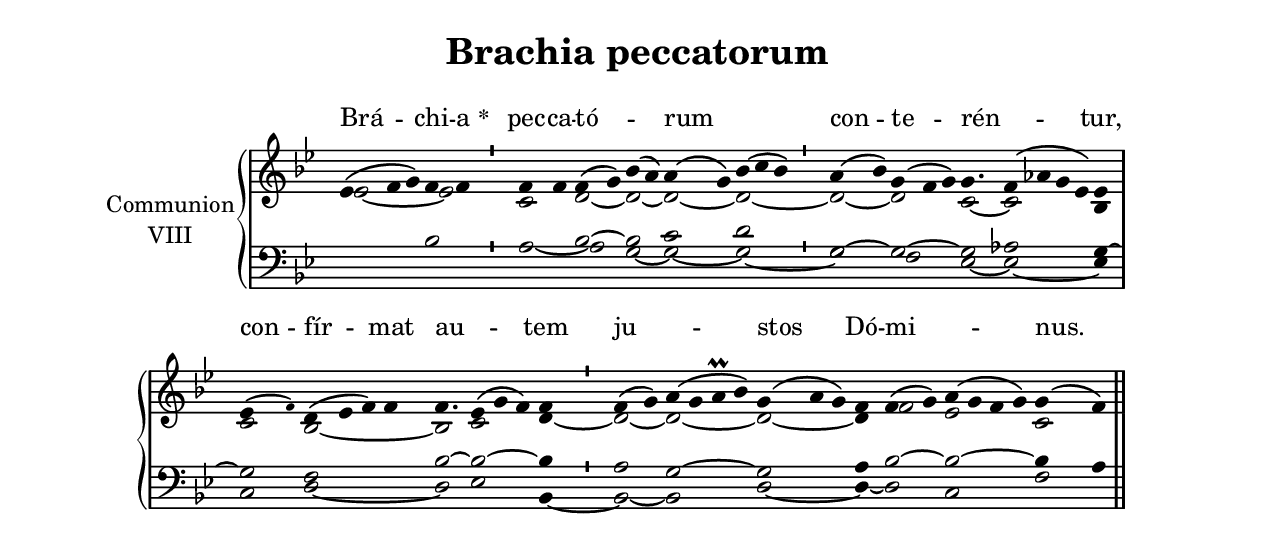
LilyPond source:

\version "2.18"
\include "gregorian.ly"
\include "noh2.ily"


%Page reference: page iii.121
%(volume.page)

global = {
 \key f \mixolydian
 \cadenzaOn 
}

\header {
  title = \markup \center-column {"Brachia peccatorum" \vspace #1 }
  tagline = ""
  composer = ""
}

\paper {
 #(include-special-characters)
  oddHeaderMarkup = \markup \fill-line {
    \line {}
    \center-column {
      \on-the-fly #first-page     " "
      \on-the-fly #not-first-page "Brachia peccatorum"
    }
    \line { \on-the-fly #print-page-number-check-first \fromproperty #'page:page-number-string }
  }
  evenHeaderMarkup = \markup \fill-line {
    \line { \on-the-fly #print-page-number-check-first \fromproperty #'page:page-number-string }
    \center-column { "Brachia peccatorum" }
    \line {}
  }
}

chantText = \lyricmode {
Brá -- chi -- a 
\set stanza = " * " pec -- ca -- tó -- _ rum _ con -- te -- rén -- _ tur, 
con -- fír -- mat au -- _ tem ju -- _ stos Dó -- mi -- _ nus. }

chantMusic = {
\tieDown   ees'4 ( f'4 g'4) f'4 f'4 \divisioMinima
 f'4 f'4 f'4 ( g'4) bes'4 ( a'4) a'4 ( g'4) bes'4 ( c''4 bes'4) \divisioMinima
 a'4 ( bes'4) g'4 ( f'4 g'4)  g'4. f'4 ( aes'4 g'4 ees'4) ees'4 \divisioMaxima
 ees'4 ( \once \tweak #'font-size #-4 f' ) d'4 ( ees'4 f'4) f'4 f'4. ees'4 ( g'4 f'4) f'4 \divisioMinima
 f'4 ( g'4) a'4 ( g'4 a'\prall bes'4) g'4 ( a'4 g'4) f'4 f'4 ( g'4) a'4 ( g'4 f'4 g'4) g'4 ( f'4) \finalis

}

altoMusic = {
ees'2*3/2 ~ ees'2 \divisioMinima
c'2 d'2 ~ d'2 ~ d'2 ~ d'2*3/2 ~ \divisioMinima
d'2 ~ d'2*3/2 c'2*3/4 ~ c'2*4/2 bes4 \divisioMaxima
c'2 bes2*4/2 ~ bes2*3/4 c'2*3/2 d'4 ~ \divisioMinima
d'2 ~ d'2*4/2 ~ d'2*3/2 ~ d'4 f'2 ees'2*4/2 c'2 \finalis
}

tenorMusic = {
r2*3/2 bes2 \divisioMinima
r2 bes2 ~ bes2 c'2 d'2*3/2 \divisioMinima
g2 ~ g2*3/2 ~ g2*3/4 aes2*4/2 g4 ~ \divisioMaxima
g2 f2*4/2 bes2*3/4 ~ bes2*3/2 ~ bes4 \divisioMinima
a2 g2*4/2 ~ g2*3/2 a4 bes2 ~ bes2*4/2 ~ bes4 a4 \finalis
}

bassMusic = {
r2*5/2 \divisioMinima
a2 ~ a2 g2 ~ g2 ~ g2*3/2 ~ \divisioMinima
g2 f2*3/2 ees2*3/4 ~ ees2*4/2 ~ ees4 \divisioMaxima
c2 d2*4/2 ~ d2*3/4 ees2*3/2 bes,4 ~ \divisioMinima
bes,2 ~ bes,2*4/2 d2*3/2 ~ d4 ~ d2 c2*4/2 f2 \finalis
}

voiceLines = {
\voiceLineStyle


}

\score{
  <<
    \new GrandStaff <<
      \set GrandStaff.autoBeaming = ##f
      \set GrandStaff.instrumentName = \markup \center-column {
        "Communion"
        "VIII"
      }
      \new Staff = up <<
        \new Voice = "chant" {
          \voiceOne \global \chantMusic
        }
        \new Voice {
          \voiceTwo \global \altoMusic
        }
      >>

      \new Staff = down <<
        \clef bass
        \new Voice {
          \voiceOne \global \tenorMusic
        }
        \new Voice {
          \voiceTwo \global \bassMusic
        }
	\new Voice {
        \voiceThree \global \voiceLines
        }
      >>
    >>
    \new Lyrics \lyricsto chant {
      \chantText
    }
  >>
  \layout{
  }
  \midi{
    \tempo 4 = 125
  }
}
